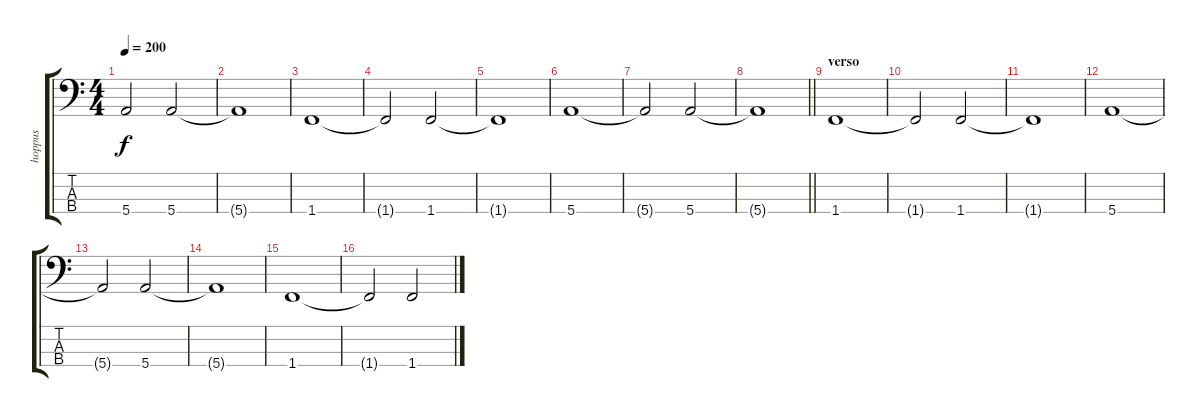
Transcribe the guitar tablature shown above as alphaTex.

\track ("hoppus" "hoppus") {instrument electricbasspick}
\staff {score tabs}
\tuning (G2 D2 A1 E1) {hide}
\ts (4 4)
\tempo 200
\clef f4
\ks c
5.4{t}.2{dy f} 5.4.2 |
5.4{t}.1 |
1.4.1 |
1.4{t}.2 1.4.2 |
1.4{t}.1 |
5.4.1 |
5.4{t}.2 5.4.2 |
\barLineRight lightlight
5.4{t}.1 |
\section ("" "verso")
1.4.1 |
1.4{t}.2 1.4.2 |
1.4{t}.1 |
5.4.1 |
5.4{t}.2 5.4.2 |
5.4{t}.1 |
1.4.1 |
1.4{t}.2 1.4.2
